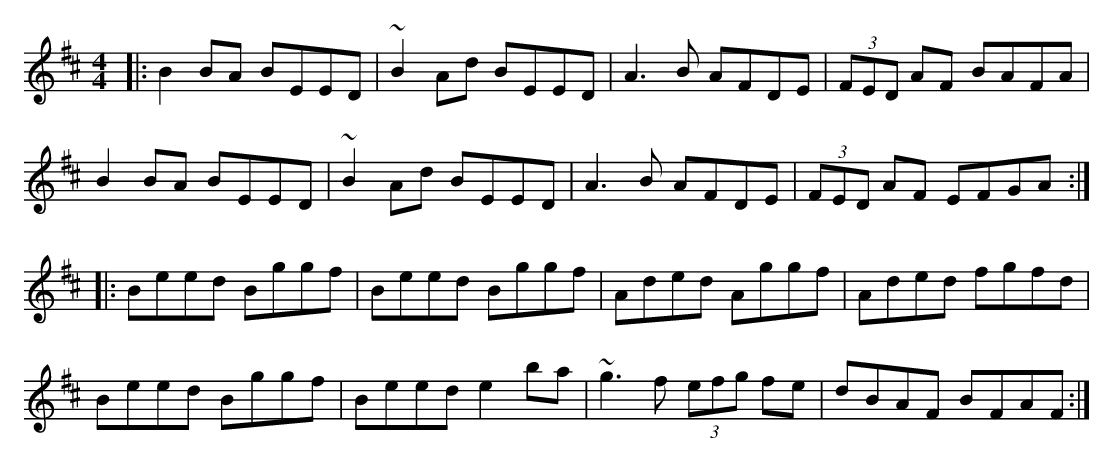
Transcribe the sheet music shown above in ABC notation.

X:1
M:4/4
K:Edor
|:B2BA BEED|~B2Ad BEED|A3B AFDE|(3FED AF BAFA|
B2BA BEED|~B2Ad BEED|A3B AFDE|(3FED AF EFGA:|
|:Beed Bggf|Beed Bggf|Aded Aggf|Aded fgfd|
Beed Bggf|Beed e2ba|~g3f (3efg fe|dBAF BFAF:|
